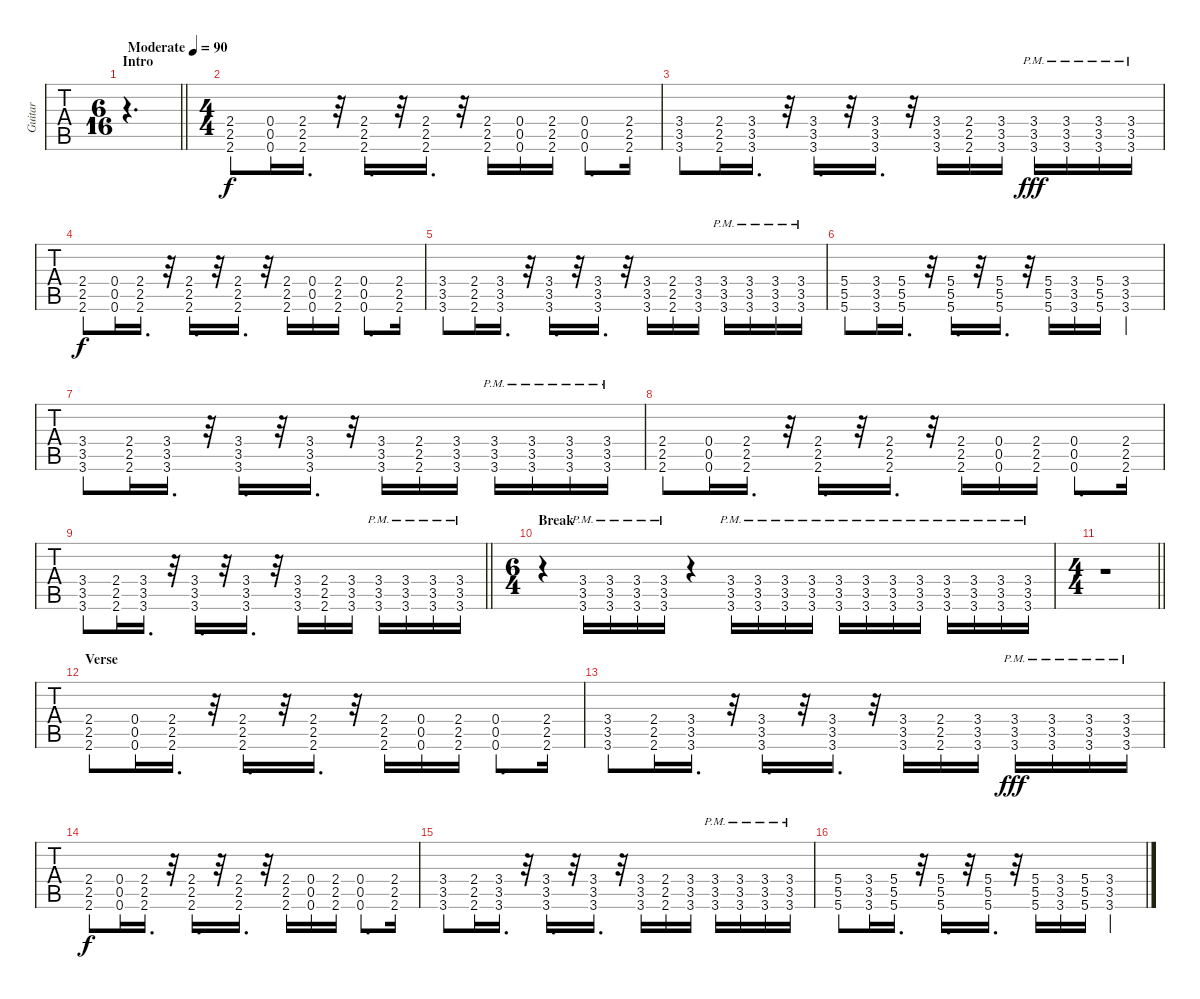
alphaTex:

\track ("Guitar" "Guitar") {instrument distortionguitar}
\staff {tabs}
\tuning (Db4 Ab3 E3 B2 Gb2 B1) {hide}
\ts (6 16)
\section ("" "Intro")
\tempo (90 "Moderate")
\clef g2
\barLineRight lightlight
\ks c
r.4{d dy f instrument distortionguitar} |
\ts (4 4)
(2.4 2.5 2.6).8 (0.4 0.5 0.6).16 (2.4 2.5 2.6).16{d} r.32 (2.4 2.5 2.6).16{d} r.32 (2.4 2.5 2.6).16{d} r.32 (2.4 2.5 2.6).16 (0.4 0.5 0.6).16 (2.4 2.5 2.6).16 (0.4 0.5 0.6).8{d} (2.4 2.5 2.6).16 |
(3.4 3.5 3.6).8 (2.4 2.5 2.6).16 (3.4 3.5 3.6).16{d} r.32 (3.4 3.5 3.6).16{d} r.32 (3.4 3.5 3.6).16{d} r.32 (3.4 3.5 3.6).16 (2.4 2.5 2.6).16 (3.4 3.5 3.6).16 (3.4{pm} 3.5{pm} 3.6{pm}).16{dy fff} (3.4{pm} 3.5{pm} 3.6{pm}).16 (3.4{pm} 3.5{pm} 3.6{pm}).16 (3.4{pm} 3.5{pm} 3.6{pm}).16 |
(2.4 2.5 2.6).8{dy f} (0.4 0.5 0.6).16 (2.4 2.5 2.6).16{d} r.32 (2.4 2.5 2.6).16{d} r.32 (2.4 2.5 2.6).16{d} r.32 (2.4 2.5 2.6).16 (0.4 0.5 0.6).16 (2.4 2.5 2.6).16 (0.4 0.5 0.6).8{d} (2.4 2.5 2.6).16 |
(3.4 3.5 3.6).8 (2.4 2.5 2.6).16 (3.4 3.5 3.6).16{d} r.32 (3.4 3.5 3.6).16{d} r.32 (3.4 3.5 3.6).16{d} r.32 (3.4 3.5 3.6).16 (2.4 2.5 2.6).16 (3.4 3.5 3.6).16 (3.4{pm} 3.5{pm} 3.6{pm}).16 (3.4{pm} 3.5{pm} 3.6{pm}).16 (3.4{pm} 3.5{pm} 3.6{pm}).16 (3.4{pm} 3.5{pm} 3.6{pm}).16 |
(5.4 5.5 5.6).8 (3.4 3.5 3.6).16 (5.4 5.5 5.6).16{d} r.32 (5.4 5.5 5.6).16{d} r.32 (5.4 5.5 5.6).16{d} r.32 (5.4 5.5 5.6).16 (3.4 3.5 3.6).16 (5.4 5.5 5.6).16 (3.4 3.5 3.6).4 |
(3.4 3.5 3.6).8 (2.4 2.5 2.6).16 (3.4 3.5 3.6).16{d} r.32 (3.4 3.5 3.6).16{d} r.32 (3.4 3.5 3.6).16{d} r.32 (3.4 3.5 3.6).16 (2.4 2.5 2.6).16 (3.4 3.5 3.6).16 (3.4{pm} 3.5{pm} 3.6{pm}).16 (3.4{pm} 3.5{pm} 3.6{pm}).16 (3.4{pm} 3.5{pm} 3.6{pm}).16 (3.4{pm} 3.5{pm} 3.6{pm}).16 |
(2.4 2.5 2.6).8 (0.4 0.5 0.6).16 (2.4 2.5 2.6).16{d} r.32 (2.4 2.5 2.6).16{d} r.32 (2.4 2.5 2.6).16{d} r.32 (2.4 2.5 2.6).16 (0.4 0.5 0.6).16 (2.4 2.5 2.6).16 (0.4 0.5 0.6).8{d} (2.4 2.5 2.6).16 |
\barLineRight lightlight
(3.4 3.5 3.6).8 (2.4 2.5 2.6).16 (3.4 3.5 3.6).16{d} r.32 (3.4 3.5 3.6).16{d} r.32 (3.4 3.5 3.6).16{d} r.32 (3.4 3.5 3.6).16 (2.4 2.5 2.6).16 (3.4 3.5 3.6).16 (3.4{pm} 3.5{pm} 3.6{pm}).16 (3.4{pm} 3.5{pm} 3.6{pm}).16 (3.4{pm} 3.5{pm} 3.6{pm}).16 (3.4{pm} 3.5{pm} 3.6{pm}).16 |
\ts (6 4)
\section ("" "Break")
r.4 (3.4{pm} 3.5{pm} 3.6{pm}).16 (3.4{pm} 3.5{pm} 3.6{pm}).16 (3.4{pm} 3.5{pm} 3.6{pm}).16 (3.4{pm} 3.5{pm} 3.6{pm}).16 r.4 (3.4{pm} 3.5{pm} 3.6{pm}).16 (3.4{pm} 3.5{pm} 3.6{pm}).16 (3.4{pm} 3.5{pm} 3.6{pm}).16 (3.4{pm} 3.5{pm} 3.6{pm}).16 (3.4{pm} 3.5{pm} 3.6{pm}).16 (3.4{pm} 3.5{pm} 3.6{pm}).16 (3.4{pm} 3.5{pm} 3.6{pm}).16 (3.4{pm} 3.5{pm} 3.6{pm}).16 (3.4{pm} 3.5{pm} 3.6{pm}).16 (3.4{pm} 3.5{pm} 3.6{pm}).16 (3.4{pm} 3.5{pm} 3.6{pm}).16 (3.4{pm} 3.5{pm} 3.6{pm}).16 |
\ts (4 4)
\barLineRight lightlight
r.1 |
\section ("" "Verse")
(2.4 2.5 2.6).8 (0.4 0.5 0.6).16 (2.4 2.5 2.6).16{d} r.32 (2.4 2.5 2.6).16{d} r.32 (2.4 2.5 2.6).16{d} r.32 (2.4 2.5 2.6).16 (0.4 0.5 0.6).16 (2.4 2.5 2.6).16 (0.4 0.5 0.6).8{d} (2.4 2.5 2.6).16 |
(3.4 3.5 3.6).8 (2.4 2.5 2.6).16 (3.4 3.5 3.6).16{d} r.32 (3.4 3.5 3.6).16{d} r.32 (3.4 3.5 3.6).16{d} r.32 (3.4 3.5 3.6).16 (2.4 2.5 2.6).16 (3.4 3.5 3.6).16 (3.4{pm} 3.5{pm} 3.6{pm}).16{dy fff} (3.4{pm} 3.5{pm} 3.6{pm}).16 (3.4{pm} 3.5{pm} 3.6{pm}).16 (3.4{pm} 3.5{pm} 3.6{pm}).16 |
(2.4 2.5 2.6).8{dy f} (0.4 0.5 0.6).16 (2.4 2.5 2.6).16{d} r.32 (2.4 2.5 2.6).16{d} r.32 (2.4 2.5 2.6).16{d} r.32 (2.4 2.5 2.6).16 (0.4 0.5 0.6).16 (2.4 2.5 2.6).16 (0.4 0.5 0.6).8{d} (2.4 2.5 2.6).16 |
(3.4 3.5 3.6).8 (2.4 2.5 2.6).16 (3.4 3.5 3.6).16{d} r.32 (3.4 3.5 3.6).16{d} r.32 (3.4 3.5 3.6).16{d} r.32 (3.4 3.5 3.6).16 (2.4 2.5 2.6).16 (3.4 3.5 3.6).16 (3.4{pm} 3.5{pm} 3.6{pm}).16 (3.4{pm} 3.5{pm} 3.6{pm}).16 (3.4{pm} 3.5{pm} 3.6{pm}).16 (3.4{pm} 3.5{pm} 3.6{pm}).16 |
(5.4 5.5 5.6).8 (3.4 3.5 3.6).16 (5.4 5.5 5.6).16{d} r.32 (5.4 5.5 5.6).16{d} r.32 (5.4 5.5 5.6).16{d} r.32 (5.4 5.5 5.6).16 (3.4 3.5 3.6).16 (5.4 5.5 5.6).16 (3.4 3.5 3.6).4
